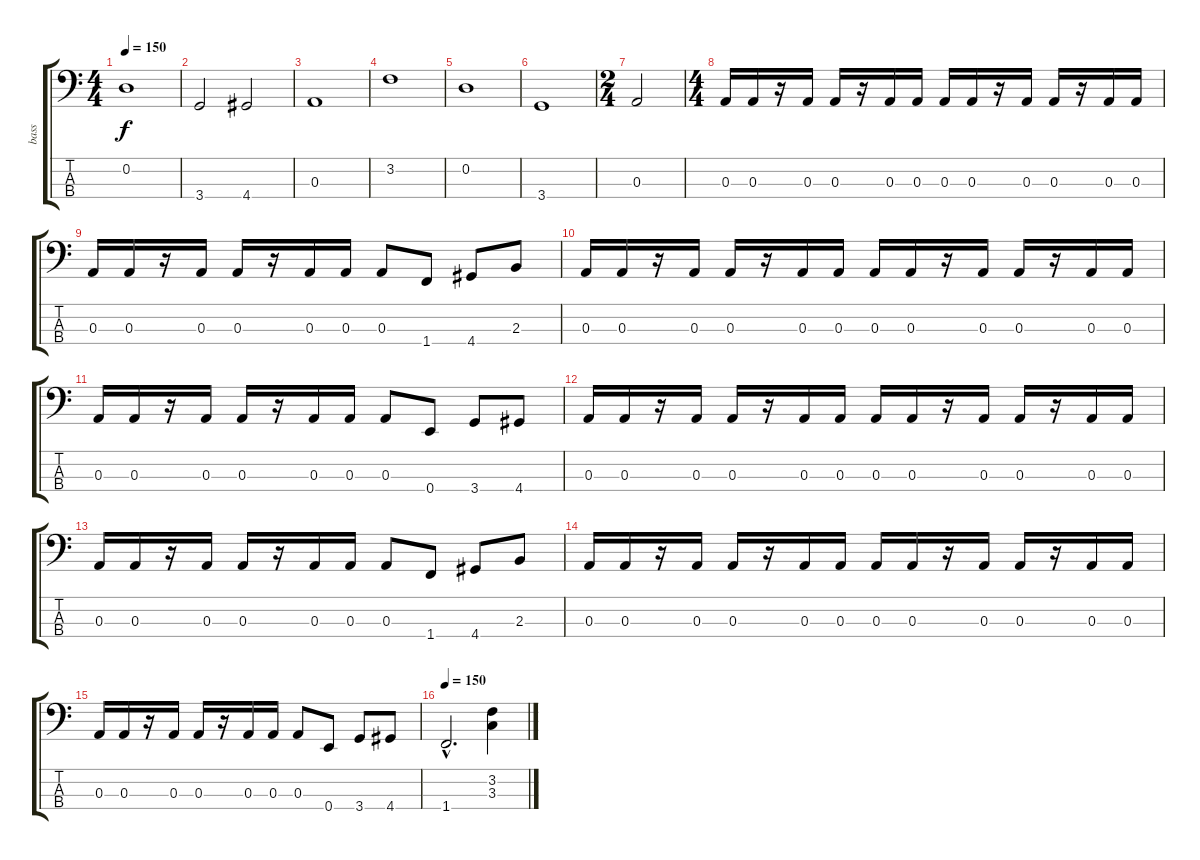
\track ("bass" "bass") {instrument electricbassfinger}
\staff {score tabs}
\tuning (G2 D2 A1 E1) {hide}
\ts (4 4)
\tempo 150
\clef f4
\ks c
0.2.1{dy f} |
3.4.2 4.4.2 |
0.3.1 |
3.2.1 |
0.2.1 |
3.4.1 |
\ts (2 4)
0.3.2 |
\ts (4 4)
0.3.16 0.3.16 r.16 0.3.16 0.3.16 r.16 0.3.16 0.3.16 0.3.16 0.3.16 r.16 0.3.16 0.3.16 r.16 0.3.16 0.3.16 |
0.3.16 0.3.16 r.16 0.3.16 0.3.16 r.16 0.3.16 0.3.16 0.3.8 1.4.8 4.4.8 2.3.8 |
0.3.16 0.3.16 r.16 0.3.16 0.3.16 r.16 0.3.16 0.3.16 0.3.16 0.3.16 r.16 0.3.16 0.3.16 r.16 0.3.16 0.3.16 |
0.3.16 0.3.16 r.16 0.3.16 0.3.16 r.16 0.3.16 0.3.16 0.3.8 0.4.8 3.4.8 4.4.8 |
0.3.16 0.3.16 r.16 0.3.16 0.3.16 r.16 0.3.16 0.3.16 0.3.16 0.3.16 r.16 0.3.16 0.3.16 r.16 0.3.16 0.3.16 |
0.3.16 0.3.16 r.16 0.3.16 0.3.16 r.16 0.3.16 0.3.16 0.3.8 1.4.8 4.4.8 2.3.8 |
0.3.16 0.3.16 r.16 0.3.16 0.3.16 r.16 0.3.16 0.3.16 0.3.16 0.3.16 r.16 0.3.16 0.3.16 r.16 0.3.16 0.3.16 |
0.3.16 0.3.16 r.16 0.3.16 0.3.16 r.16 0.3.16 0.3.16 0.3.8 0.4.8 3.4.8 4.4.8 |
\tempo 150
1.4{hac}.2{d} (3.2 3.3).4
